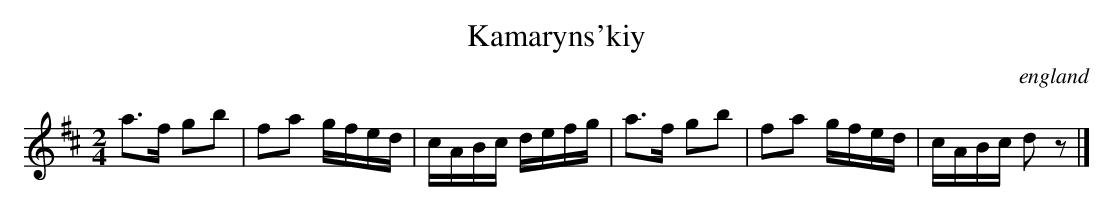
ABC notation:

X:1
T:Kamaryns'kiy
O:england
M:2/4
L:1/16
K:D
a3f g2b2 | f2a2 gfed | cABc defg | a3f g2b2 | \
f2a2 gfed | cABc d2 z2 |]
